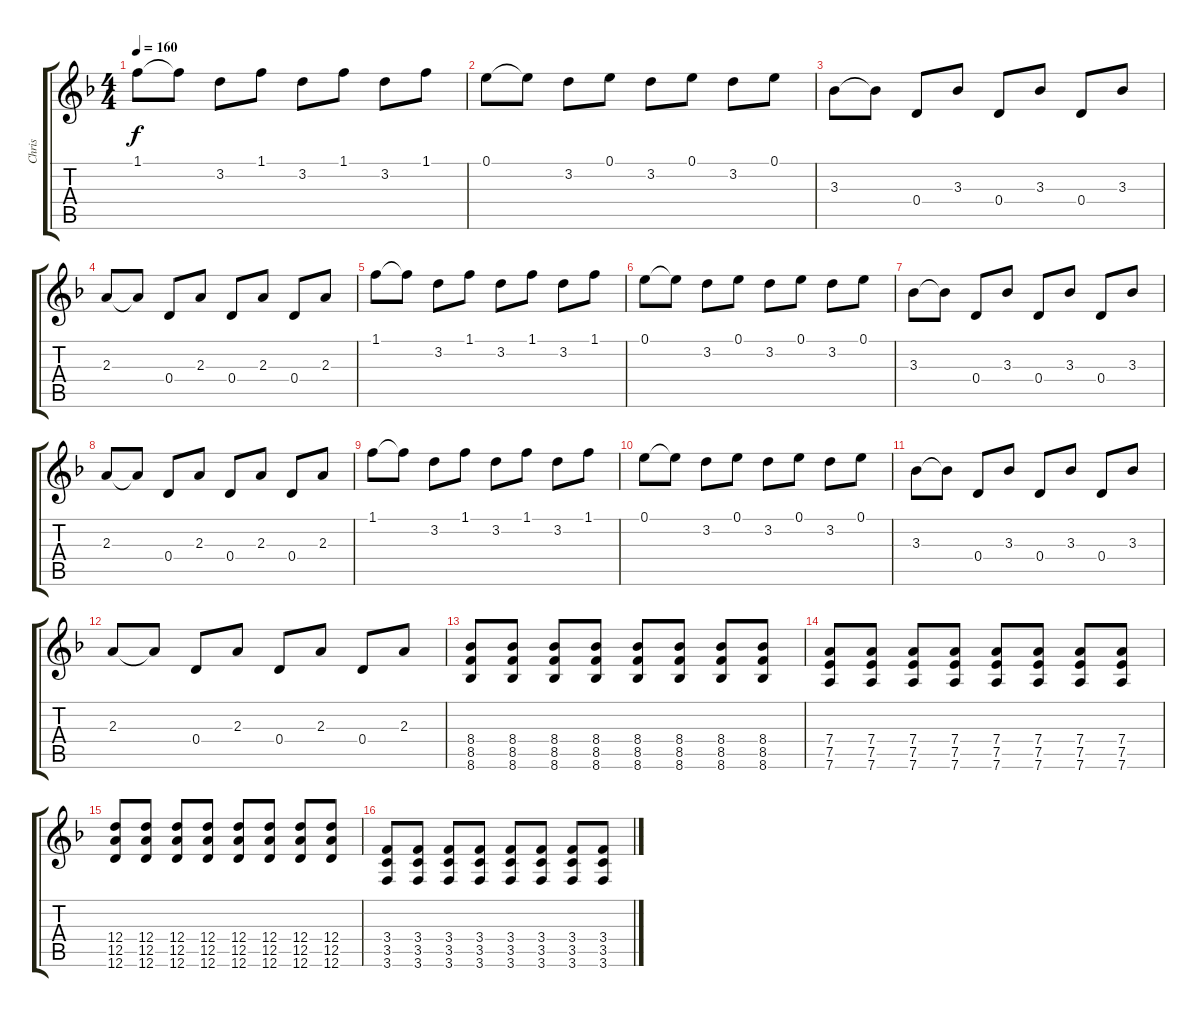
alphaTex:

\track ("Chris" "Chris") {instrument distortionguitar}
\staff {score tabs}
\tuning (E4 B3 G3 D3 A2 D2) {hide}
\ts (4 4)
\tempo 160
\clef g2
\ks dminor
1.1.8{dy f} 1.1{t}.8 3.2.8 1.1.8 3.2.8 1.1.8 3.2.8 1.1.8 |
0.1.8 0.1{t}.8 3.2.8 0.1.8 3.2.8 0.1.8 3.2.8 0.1.8 |
3.3.8 3.3{t}.8 0.4.8 3.3.8 0.4.8 3.3.8 0.4.8 3.3.8 |
2.3.8 2.3{t}.8 0.4.8 2.3.8 0.4.8 2.3.8 0.4.8 2.3.8 |
1.1.8 1.1{t}.8 3.2.8 1.1.8 3.2.8 1.1.8 3.2.8 1.1.8 |
0.1.8 0.1{t}.8 3.2.8 0.1.8 3.2.8 0.1.8 3.2.8 0.1.8 |
3.3.8 3.3{t}.8 0.4.8 3.3.8 0.4.8 3.3.8 0.4.8 3.3.8 |
2.3.8 2.3{t}.8 0.4.8 2.3.8 0.4.8 2.3.8 0.4.8 2.3.8 |
1.1.8 1.1{t}.8 3.2.8 1.1.8 3.2.8 1.1.8 3.2.8 1.1.8 |
0.1.8 0.1{t}.8 3.2.8 0.1.8 3.2.8 0.1.8 3.2.8 0.1.8 |
3.3.8 3.3{t}.8 0.4.8 3.3.8 0.4.8 3.3.8 0.4.8 3.3.8 |
2.3.8 2.3{t}.8 0.4.8 2.3.8 0.4.8 2.3.8 0.4.8 2.3.8 |
(8.4 8.5 8.6).8 (8.4 8.5 8.6).8 (8.4 8.5 8.6).8 (8.4 8.5 8.6).8 (8.4 8.5 8.6).8 (8.4 8.5 8.6).8 (8.4 8.5 8.6).8 (8.4 8.5 8.6).8 |
(7.4 7.5 7.6).8 (7.4 7.5 7.6).8 (7.4 7.5 7.6).8 (7.4 7.5 7.6).8 (7.4 7.5 7.6).8 (7.4 7.5 7.6).8 (7.4 7.5 7.6).8 (7.4 7.5 7.6).8 |
(12.4 12.5 12.6).8 (12.4 12.5 12.6).8 (12.4 12.5 12.6).8 (12.4 12.5 12.6).8 (12.4 12.5 12.6).8 (12.4 12.5 12.6).8 (12.4 12.5 12.6).8 (12.4 12.5 12.6).8 |
(3.4 3.5 3.6).8 (3.4 3.5 3.6).8 (3.4 3.5 3.6).8 (3.4 3.5 3.6).8 (3.4 3.5 3.6).8 (3.4 3.5 3.6).8 (3.4 3.5 3.6).8 (3.4 3.5 3.6).8
